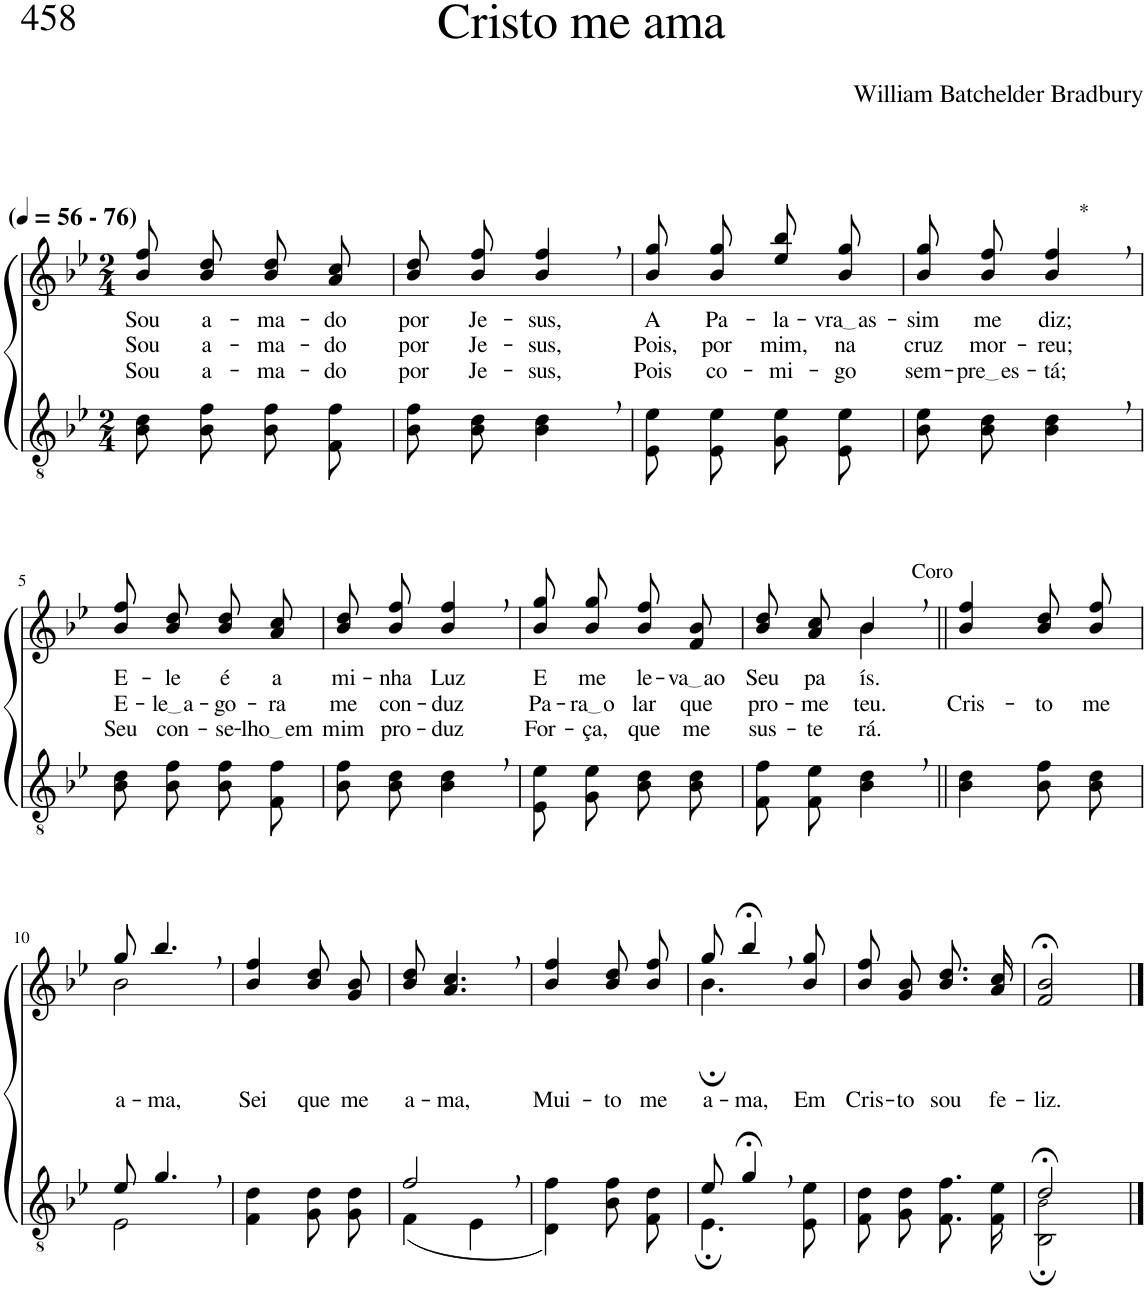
**kern	**kern	**text	**text	**text
*part2	*part1	*part1	*part1	*part1
*staff2	*staff1	*staff1	*staff1	*staff1
*I"Parte III e IV	*I"Parte I e II	*	*	*
*clefGv2	*clefG2	*	*	*
*Trd4c7	*Trd4c7	*	*	*
*k[b-e-]	*k[b-e-]	*	*	*
*M2/4	*M2/4	*	*	*
*MM56	*MM56	*	*	*
=1	=1	=1	=1	=1
!	!LO:TX:a:B:t=(	!	!	!
!	!LO:TX:a:B:t=- 76)	!	!	!
!	!	!LO:LY:b	!LO:LY:b	!LO:LY:b
8B-\ 8d\L	8b-\ 8ff\L	Sou	Sou	Sou
!	!	!LO:LY:b	!LO:LY:b	!LO:LY:b
8B-\ 8f\J	8b-\ 8dd\J	a-	a-	a-
!	!	!LO:LY:b	!LO:LY:b	!LO:LY:b
8B-\ 8f\L	8b-\ 8dd\L	-ma-	-ma-	-ma-
!	!	!LO:LY:b	!LO:LY:b	!LO:LY:b
8F\ 8f\J	8a\ 8cc\J	-do	-do	-do
=2	=2	=2	=2	=2
!	!	!LO:LY:b	!LO:LY:b	!LO:LY:b
8B-\ 8f\L	8b-\ 8dd\L	por	por	por
!	!	!LO:LY:b	!LO:LY:b	!LO:LY:b
8B-\ 8d\J	8b-\ 8ff\J	Je-	Je-	Je-
!	!	!LO:LY:b	!LO:LY:b	!LO:LY:b
4B-\, 4d\,	4b-/, 4ff/,	-sus,	-sus,	-sus,
=3	=3	=3	=3	=3
!	!	!LO:LY:b	!LO:LY:b	!LO:LY:b
8E-/ 8e-/L	8b-\ 8gg\L	A	Pois,	Pois
!	!	!LO:LY:b	!LO:LY:b	!LO:LY:b
8E-/ 8e-/J	8b-\ 8gg\J	Pa-	por	co-
!	!	!LO:LY:b	!LO:LY:b	!LO:LY:b
8G\ 8e-\L	8ee-\ 8bb-\L	-la-	mim,	-mi-
!	!	!LO:LY:b	!LO:LY:b	!LO:LY:b
8E-\ 8e-\J	8b-\ 8gg\J	vra as	na	-go
=4	=4	=4	=4	=4
!	!	!LO:LY:b	!LO:LY:b	!LO:LY:b
8B-\ 8e-\L	8b-\ 8gg\L	-sim	cruz	sem-
!	!	!LO:LY:b	!LO:LY:b	!LO:LY:b
8B-\ 8d\J	8b-\ 8ff\J	me	mor-	pre es
!	!LO:TX:a:t=*	!	!	!
!	!	!LO:LY:b	!LO:LY:b	!LO:LY:b
4B-\, 4d\,	4b-/, 4ff/,	diz;	-reu;	-tá;
!!LO:LB:g=z
=5	=5	=5	=5	=5
!	!	!LO:LY:b	!LO:LY:b	!LO:LY:b
8B-\ 8d\L	8b-\ 8ff\L	E-	E-	Seu
!	!	!LO:LY:b	!LO:LY:b	!LO:LY:b
8B-\ 8f\J	8b-\ 8dd\J	-le	le a	con-
!	!	!LO:LY:b	!LO:LY:b	!LO:LY:b
8B-\ 8f\L	8b-\ 8dd\L	é	-go-	-se-
!	!	!LO:LY:b	!LO:LY:b	!LO:LY:b
8F\ 8f\J	8a\ 8cc\J	a	-ra	lho em
=6	=6	=6	=6	=6
!	!	!LO:LY:b	!LO:LY:b	!LO:LY:b
8B-\ 8f\L	8b-\ 8dd\L	mi-	me	mim
!	!	!LO:LY:b	!LO:LY:b	!LO:LY:b
8B-\ 8d\J	8b-\ 8ff\J	-nha	con-	pro-
!	!	!LO:LY:b	!LO:LY:b	!LO:LY:b
4B-\, 4d\,	4b-/, 4ff/,	Luz	-duz	-duz
=7	=7	=7	=7	=7
!	!	!LO:LY:b	!LO:LY:b	!LO:LY:b
8E-/ 8e-/L	8b-\ 8gg\L	E	Pa-	For-
!	!	!LO:LY:b	!LO:LY:b	!LO:LY:b
8G/ 8e-/J	8b-\ 8gg\J	me	ra o	-ça,
!	!	!LO:LY:b	!LO:LY:b	!LO:LY:b
8B-\ 8d\L	8b-\ 8ff\L	le-	lar	que
!	!	!LO:LY:b	!LO:LY:b	!LO:LY:b
8B-\ 8d\J	8f\ 8b-\J	va ao	que	me
=8	=8	=8	=8	=8
!	!	!LO:LY:b	!LO:LY:b	!LO:LY:b
*	*^	*	*	*
8F\ 8f\L	8b-\ 8dd\L	4ryy	Seu	pro-	sus-
!	!	!	!LO:LY:b	!LO:LY:b	!LO:LY:b
8F\ 8e-\J	8a\ 8cc\J	.	pa-	-me-	-te-
!	!LO:TX:a:t=Coro	!	!	!	!
!	!	!	!LO:LY:b	!LO:LY:b	!LO:LY:b
4B-\, 4d\,	4b-,/	4b-\	-ís.	-teu.	-rá.
=9||	=9||	=9||	=9||	=9||	=9||
!	!	!	!	!LO:LY:b	!
*	*v	*v	*	*	*
4B-\ 4d\	4b-/ 4ff/	.	Cris-	.
!	!	!	!LO:LY:b	!
8B-\ 8f\L	8b-\ 8dd\L	.	-to	.
!	!	!	!LO:LY:b	!
8B-\ 8d\J	8b-\ 8ff\J	.	me	.
!!LO:LB:g=z
=10	=10	=10	=10	=10
*^	*^	*	*	*
!	!	!	!	!LO:LY:b	!	!
8e-/	2E-\	8gg/	2b-\	a-	.	.
!	!	!	!	!LO:LY:b	!	!
4.g,/	.	4.bb-,/	.	-ma,	.	.
*v	*v	*	*	*	*	*
*	*v	*v	*	*	*
=11	=11	=11	=11	=11
!	!	!LO:LY:b	!	!
4F\ 4d\	4b-/ 4ff/	Sei	.	.
!	!	!LO:LY:b	!	!
8G\ 8d\L	8b-\ 8dd\L	que	.	.
!	!	!LO:LY:b	!	!
8G\ 8d\J	8g\ 8b-\J	me	.	.
=12	=12	=12	=12	=12
*^	*	*	*	*
!	!	!	!LO:LY:b	!	!
2f,/	(4F\	8b-/ 8dd/	a-	.	.
!	!	!	!LO:LY:b	!	!
.	.	4.a/, 4.cc/,	-ma,	.	.
.	4E-\	.	.	.	.
=13	=13	=13	=13	=13	=13
!	!	!	!LO:LY:b	!	!
*v	*v	*	*	*	*
4D\ 4f\)	4b-/ 4ff/	Mui-	.	.
!	!	!LO:LY:b	!	!
8B-\ 8f\L	8b-\ 8dd\L	-to	.	.
!	!	!LO:LY:b	!	!
8F\ 8d\J	8b-\ 8ff\J	me	.	.
=14	=14	=14	=14	=14
*^	*^	*	*	*
!	!	!	!	!LO:LY:b	!	!
8e-/	4.E-;\	8gg/	4.b-;\	a-	.	.
!	!	!	!	!LO:LY:b	!	!
4g;<,/	.	4bb-;<,/	.	-ma,	.	.
!	!	!	!	!LO:LY:b	!	!
8ryy	8E-\ 8e-\	8b-/ 8gg/	8ryy	Em	.	.
=15	=15	=15	=15	=15	=15	=15
!	!	!	!	!LO:LY:b	!	!
*v	*v	*	*	*	*	*
*	*v	*v	*	*	*
8F/ 8d/L	8b-\ 8ff\L	Cris-	.	.
!	!	!LO:LY:b	!	!
8G/ 8d/J	8g\ 8b-\J	-to	.	.
!	!	!LO:LY:b	!	!
8.F\ 8.f\L	8.b-\ 8.dd\L	sou	.	.
!	!	!LO:LY:b	!	!
16F\ 16e-\Jk	16a\ 16cc\Jk	fe-	.	.
=16	=16	=16	=16	=16
*^	*	*	*	*
!	!	!	!LO:LY:b	!	!
2d;</	2BB-\; 2B-!\;	2f/;< 2b-/;<	-liz.	.	.
*v	*v	*	*	*	*
==	==	==	==	==
*-	*-	*-	*-	*-
